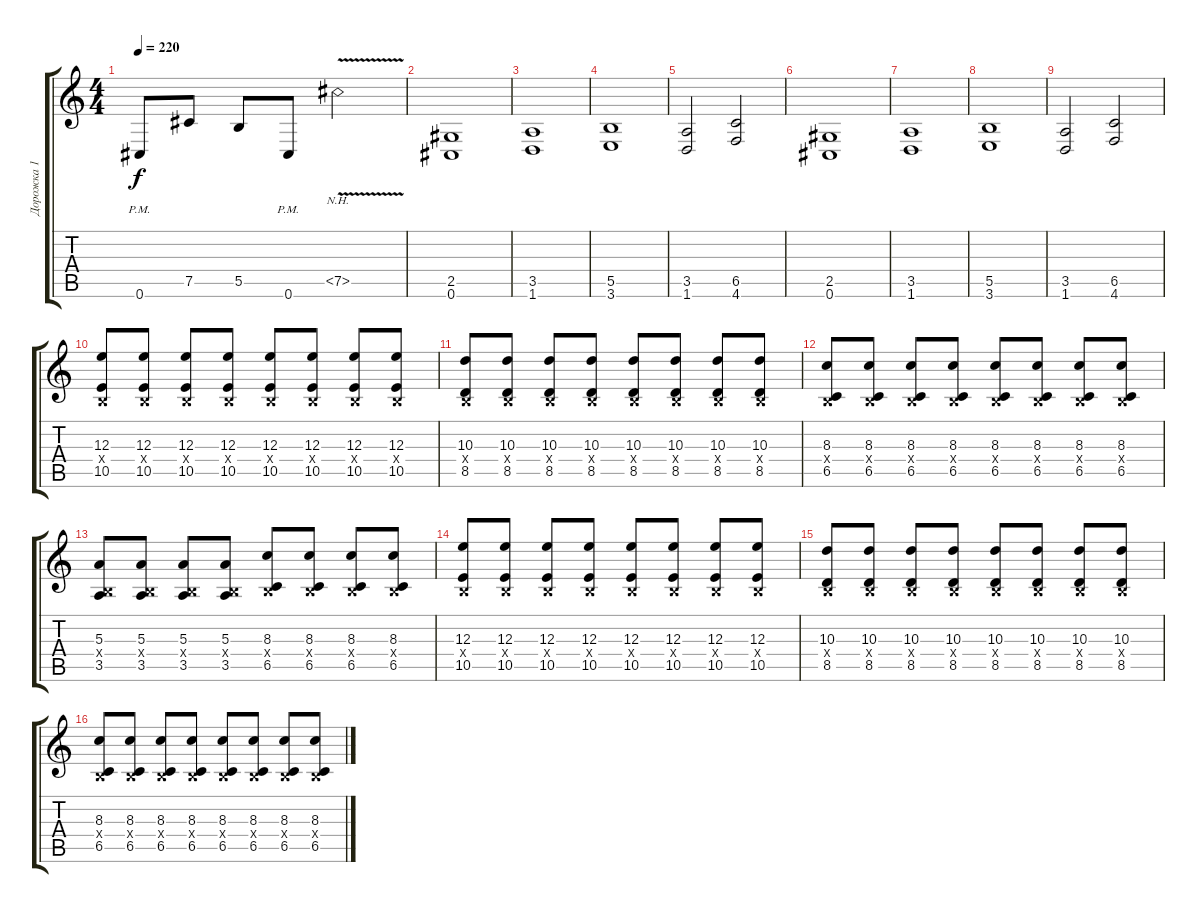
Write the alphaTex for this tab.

\track ("Дорожка 1" "Дорожка 1") {instrument distortionguitar}
\staff {score tabs}
\tuning (Db4 Ab3 E3 B2 Gb2 Db2) {hide}
\ts (4 4)
\tempo 220
\clef g2
\ks c
0.6{pm}.8{dy f} 7.5.8 5.5.8 0.6{pm}.8 7.5{nh v}.2 |
(2.5 0.6).1 |
(3.5 1.6).1 |
(5.5 3.6).1 |
(3.5 1.6).2 (6.5 4.6).2 |
(2.5 0.6).1 |
(3.5 1.6).1 |
(5.5 3.6).1 |
(3.5 1.6).2 (6.5 4.6).2 |
(12.3 0.4{x} 10.5).8 (12.3 0.4{x} 10.5).8 (12.3 0.4{x} 10.5).8 (12.3 0.4{x} 10.5).8 (12.3 0.4{x} 10.5).8 (12.3 0.4{x} 10.5).8 (12.3 0.4{x} 10.5).8 (12.3 0.4{x} 10.5).8 |
(10.3 0.4{x} 8.5).8 (10.3 0.4{x} 8.5).8 (10.3 0.4{x} 8.5).8 (10.3 0.4{x} 8.5).8 (10.3 0.4{x} 8.5).8 (10.3 0.4{x} 8.5).8 (10.3 0.4{x} 8.5).8 (10.3 0.4{x} 8.5).8 |
(8.3 0.4{x} 6.5).8 (8.3 0.4{x} 6.5).8 (8.3 0.4{x} 6.5).8 (8.3 0.4{x} 6.5).8 (8.3 0.4{x} 6.5).8 (8.3 0.4{x} 6.5).8 (8.3 0.4{x} 6.5).8 (8.3 0.4{x} 6.5).8 |
(5.3 0.4{x} 3.5).8 (5.3 0.4{x} 3.5).8 (5.3 0.4{x} 3.5).8 (5.3 0.4{x} 3.5).8 (8.3 0.4{x} 6.5).8 (8.3 0.4{x} 6.5).8 (8.3 0.4{x} 6.5).8 (8.3 0.4{x} 6.5).8 |
(12.3 0.4{x} 10.5).8 (12.3 0.4{x} 10.5).8 (12.3 0.4{x} 10.5).8 (12.3 0.4{x} 10.5).8 (12.3 0.4{x} 10.5).8 (12.3 0.4{x} 10.5).8 (12.3 0.4{x} 10.5).8 (12.3 0.4{x} 10.5).8 |
(10.3 0.4{x} 8.5).8 (10.3 0.4{x} 8.5).8 (10.3 0.4{x} 8.5).8 (10.3 0.4{x} 8.5).8 (10.3 0.4{x} 8.5).8 (10.3 0.4{x} 8.5).8 (10.3 0.4{x} 8.5).8 (10.3 0.4{x} 8.5).8 |
(8.3 0.4{x} 6.5).8 (8.3 0.4{x} 6.5).8 (8.3 0.4{x} 6.5).8 (8.3 0.4{x} 6.5).8 (8.3 0.4{x} 6.5).8 (8.3 0.4{x} 6.5).8 (8.3 0.4{x} 6.5).8 (8.3 0.4{x} 6.5).8
